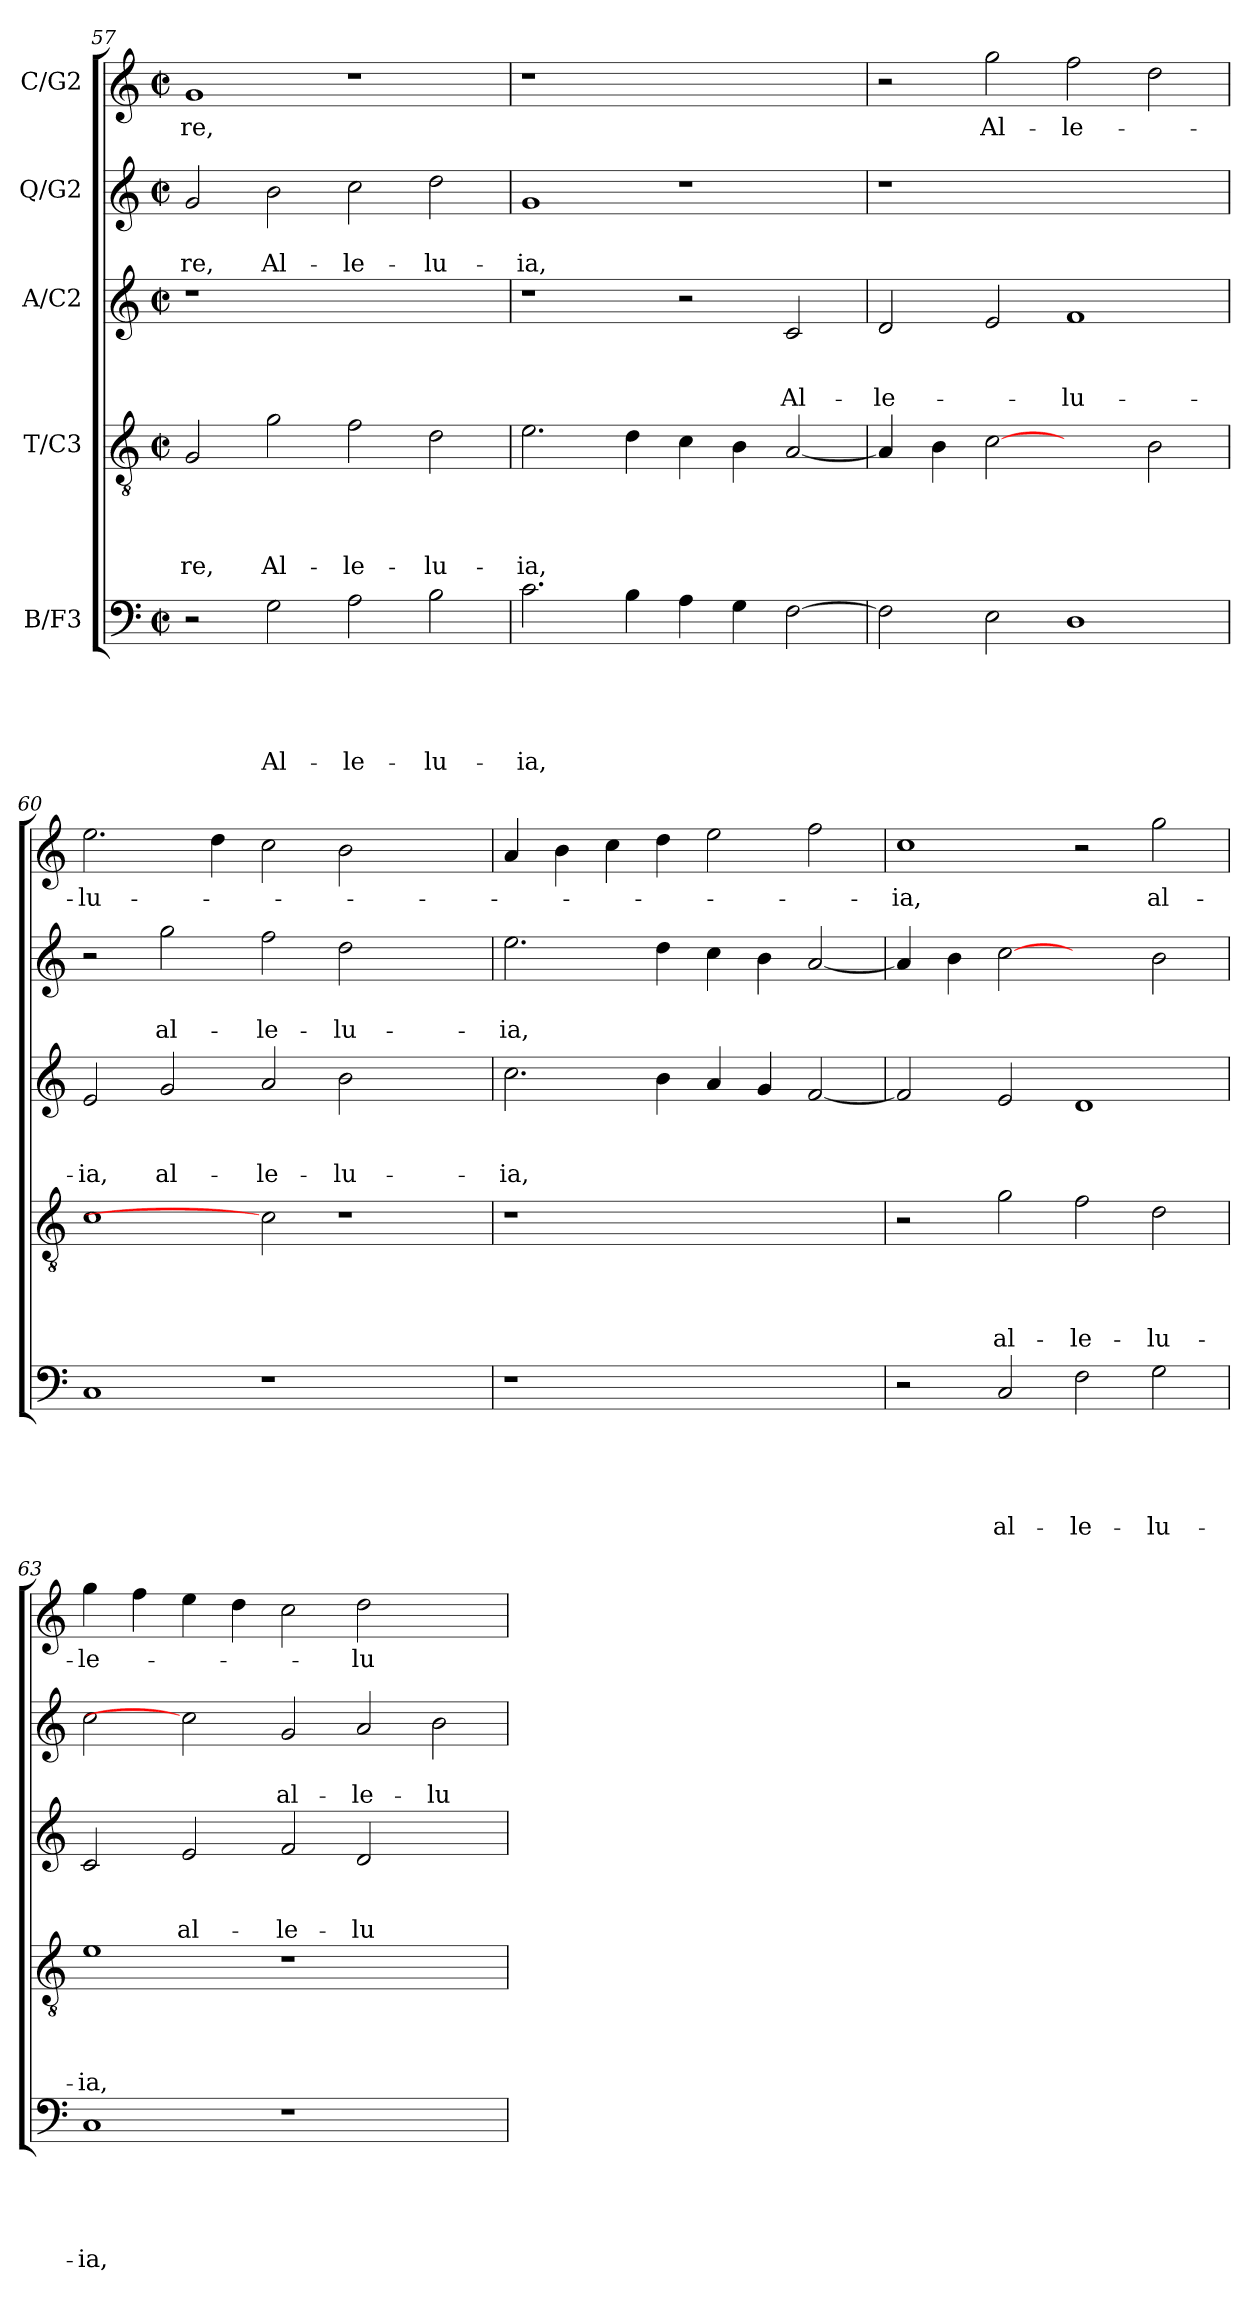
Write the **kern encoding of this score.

**kern	**text	**text	**text	**text	**text	**kern	**text	**text	**text	**text	**kern	**text	**text	**text	**kern	**text	**text	**kern	**text
*part5	*part5	*part5	*part5	*part5	*part5	*part4	*part4	*part4	*part4	*part4	*part3	*part3	*part3	*part3	*part2	*part2	*part2	*part1	*part1
*staff5	*staff5	*staff5	*staff5	*staff5	*staff5	*staff4	*staff4	*staff4	*staff4	*staff4	*staff3	*staff3	*staff3	*staff3	*staff2	*staff2	*staff2	*staff1	*staff1
*I"B/F3	*	*	*	*	*	*I"T/C3	*	*	*	*	*I"A/C2	*	*	*	*I"Q/G2	*	*	*I"C/G2	*
*clefF4	*	*	*	*	*	*clefGv2	*	*	*	*	*clefG2	*	*	*	*clefG2	*	*	*clefG2	*
*k[]	*	*	*	*	*	*k[]	*	*	*	*	*k[]	*	*	*	*k[]	*	*	*k[]	*
*C:	*	*	*	*	*	*C:	*	*	*	*	*C:	*	*	*	*C:	*	*	*C:	*
*M2/2	*	*	*	*	*	*M2/2	*	*	*	*	*M2/2	*	*	*	*M2/2	*	*	*M2/2	*
*met(c|)	*	*	*	*	*	*met(c|)	*	*	*	*	*met(c|)	*	*	*	*met(c|)	*	*	*met(c|)	*
=57	=57	=57	=57	=57	=57	=57	=57	=57	=57	=57	=57	=57	=57	=57	=57	=57	=57	=57	=57
!	!	!	!	!	!	!	!	!	!	!LO:LY:b	!	!	!	!	!	!	!LO:LY:b	!	!LO:LY:b
2r	.	.	.	.	.	2G/	.	.	.	-re,	1r	.	.	.	2g/	.	-re,	1g	-re,
!	!	!	!	!	!LO:LY:b	!	!	!	!	!LO:LY:b	!	!	!	!	!	!	!LO:LY:b	!	!
2G\	.	.	.	.	Al-	2g\	.	.	.	Al-	.	.	.	.	2b\	.	Al-	.	.
!	!	!	!	!	!LO:LY:b	!	!	!	!	!LO:LY:b	!	!	!	!	!	!	!LO:LY:b	!	!
2A\	.	.	.	.	-le-	2f\	.	.	.	-le-	1ryy	.	.	.	2cc\	.	-le-	1r	.
!	!	!	!	!	!LO:LY:b	!	!	!	!	!LO:LY:b	!	!	!	!	!	!	!LO:LY:b	!	!
2B\	.	.	.	.	-lu-	2d\	.	.	.	-lu-	.	.	.	.	2dd\	.	-lu-	.	.
=58	=58	=58	=58	=58	=58	=58	=58	=58	=58	=58	=58	=58	=58	=58	=58	=58	=58	=58	=58
!	!	!	!	!	!LO:LY:b	!	!	!	!	!LO:LY:b	!	!	!	!	!	!	!LO:LY:b	!	!
2.c\	.	.	.	.	-ia,	2.e\	.	.	.	-ia,	1r	.	.	.	1g	.	-ia,	1r	.
4B\	.	.	.	.	.	4d\	.	.	.	.	.	.	.	.	.	.	.	.	.
4A\	.	.	.	.	.	4c\	.	.	.	.	2r	.	.	.	1r	.	.	1ryy	.
4G\	.	.	.	.	.	4B\	.	.	.	.	.	.	.	.	.	.	.	.	.
!	!	!	!	!	!	!	!	!	!	!	!	!	!	!LO:LY:b	!	!	!	!	!
[2F\	.	.	.	.	.	[2A/	.	.	.	.	2c/	.	.	Al-	.	.	.	.	.
=59	=59	=59	=59	=59	=59	=59	=59	=59	=59	=59	=59	=59	=59	=59	=59	=59	=59	=59	=59
!	!	!	!	!	!	!	!	!	!	!	!	!	!	!LO:LY:b	!	!	!	!	!
2F\]	.	.	.	.	.	4A/]	.	.	.	.	2d/	.	.	-le-	1r	.	.	2r	.
.	.	.	.	.	.	4B\	.	.	.	.	.	.	.	.	.	.	.	.	.
!	!	!	!	!	!	!	!	!	!	!	!	!	!	!	!	!	!	!	!LO:LY:b
2E\	.	.	.	.	.	[2c	.	.	.	.	2e/	.	.	.	.	.	.	2gg\	Al-
!	!	!	!	!	!	!	!	!	!	!	!	!	!	!LO:LY:b	!	!	!	!	!LO:LY:b
1D	.	.	.	.	.	2ryy	.	.	.	.	1f	.	.	-lu-	1ryy	.	.	2ff\	-le-
.	.	.	.	.	.	2B\	.	.	.	.	.	.	.	.	.	.	.	2dd\	.
=60	=60	=60	=60	=60	=60	=60	=60	=60	=60	=60	=60	=60	=60	=60	=60	=60	=60	=60	=60
!	!	!	!	!	!	!	!	!	!	!	!	!	!	!LO:LY:b	!	!	!	!	!LO:LY:b
1C	.	.	.	.	.	1c	.	.	.	.	2e/	.	.	-ia,	2r	.	.	2.ee\	-lu-
!	!	!	!	!	!	!	!	!	!	!	!	!	!	!LO:LY:b	!	!	!LO:LY:b	!	!
.	.	.	.	.	.	.	.	.	.	.	2g/	.	.	al-	2gg\	.	al-	.	.
.	.	.	.	.	.	.	.	.	.	.	.	.	.	.	.	.	.	4dd\	.
!	!	!	!	!	!	!	!	!	!	!	!	!	!	!LO:LY:b	!	!	!LO:LY:b	!	!
1r	.	.	.	.	.	2c]	.	.	.	.	2a/	.	.	-le-	2ff\	.	-le-	2cc\	.
!	!	!	!	!	!	!	!	!	!	!	!	!	!	!LO:LY:b	!	!	!LO:LY:b	!	!
.	.	.	.	.	.	1r	.	.	.	.	2b\	.	.	-lu-	2dd\	.	-lu-	2b\	.
2ryy	.	.	.	.	.	.	.	.	.	.	2ryy	.	.	.	2ryy	.	.	2ryy	.
!!LO:LB:g=z
=61	=61	=61	=61	=61	=61	=61	=61	=61	=61	=61	=61	=61	=61	=61	=61	=61	=61	=61	=61
!	!	!	!	!	!	!	!	!	!	!	!	!	!	!LO:LY:b	!	!	!LO:LY:b	!	!
1r	.	.	.	.	.	1r	.	.	.	.	2.cc\	.	.	-ia,	2.ee\	.	-ia,	4a/	.
.	.	.	.	.	.	.	.	.	.	.	.	.	.	.	.	.	.	4b\	.
.	.	.	.	.	.	.	.	.	.	.	.	.	.	.	.	.	.	4cc\	.
.	.	.	.	.	.	.	.	.	.	.	4b\	.	.	.	4dd\	.	.	4dd\	.
1ryy	.	.	.	.	.	1ryy	.	.	.	.	4a/	.	.	.	4cc\	.	.	2ee\	.
.	.	.	.	.	.	.	.	.	.	.	4g/	.	.	.	4b\	.	.	.	.
.	.	.	.	.	.	.	.	.	.	.	[2f/	.	.	.	[2a/	.	.	2ff\	.
=62	=62	=62	=62	=62	=62	=62	=62	=62	=62	=62	=62	=62	=62	=62	=62	=62	=62	=62	=62
!	!	!	!	!	!	!	!	!	!	!	!	!	!	!	!	!	!	!	!LO:LY:b
2r	.	.	.	.	.	2r	.	.	.	.	2f/]	.	.	.	4a/]	.	.	1cc	-ia,
.	.	.	.	.	.	.	.	.	.	.	.	.	.	.	4b\	.	.	.	.
!	!	!	!	!	!LO:LY:b	!	!	!	!	!LO:LY:b	!	!	!	!	!	!	!	!	!
2C/	.	.	.	.	al-	2g\	.	.	.	al-	2e/	.	.	.	[2cc	.	.	.	.
!	!	!	!	!	!LO:LY:b	!	!	!	!	!LO:LY:b	!	!	!	!	!	!	!	!	!
2F\	.	.	.	.	-le-	2f\	.	.	.	-le-	1d	.	.	.	2ryy	.	.	2r	.
!	!	!	!	!	!LO:LY:b	!	!	!	!	!LO:LY:b	!	!	!	!	!	!	!	!	!LO:LY:b
2G\	.	.	.	.	-lu-	2d\	.	.	.	-lu-	.	.	.	.	2b\	.	.	2gg\	al-
=63	=63	=63	=63	=63	=63	=63	=63	=63	=63	=63	=63	=63	=63	=63	=63	=63	=63	=63	=63
!	!	!	!	!	!LO:LY:b	!	!	!	!	!LO:LY:b	!	!	!	!	!	!	!	!	!LO:LY:b
1C	.	.	.	.	-ia,	1e	.	.	.	-ia,	2c/	.	.	.	2cc\	.	.	4gg\	-le-
.	.	.	.	.	.	.	.	.	.	.	.	.	.	.	.	.	.	4ff\	.
!	!	!	!	!	!	!	!	!	!	!	!	!	!	!LO:LY:b	!	!	!	!	!
.	.	.	.	.	.	.	.	.	.	.	2e/	.	.	al-	2cc]	.	.	4ee\	.
.	.	.	.	.	.	.	.	.	.	.	.	.	.	.	.	.	.	4dd\	.
!	!	!	!	!	!	!	!	!	!	!	!	!	!	!LO:LY:b	!	!	!LO:LY:b	!	!
1r	.	.	.	.	.	1r	.	.	.	.	2f/	.	.	-le-	2g/	.	al-	2cc\	.
!	!	!	!	!	!	!	!	!	!	!	!	!	!	!LO:LY:b	!	!	!LO:LY:b	!	!LO:LY:b
.	.	.	.	.	.	.	.	.	.	.	2d/	.	.	-lu-	2a/	.	-le-	2dd\	-lu-
!	!	!	!	!	!	!	!	!	!	!	!	!	!	!	!	!	!LO:LY:b	!	!
2ryy	.	.	.	.	.	2ryy	.	.	.	.	2ryy	.	.	.	2b\	.	-lu-	2ryy	.
=	=	=	=	=	=	=	=	=	=	=	=	=	=	=	=	=	=	=	=
*-	*-	*-	*-	*-	*-	*-	*-	*-	*-	*-	*-	*-	*-	*-	*-	*-	*-	*-	*-
